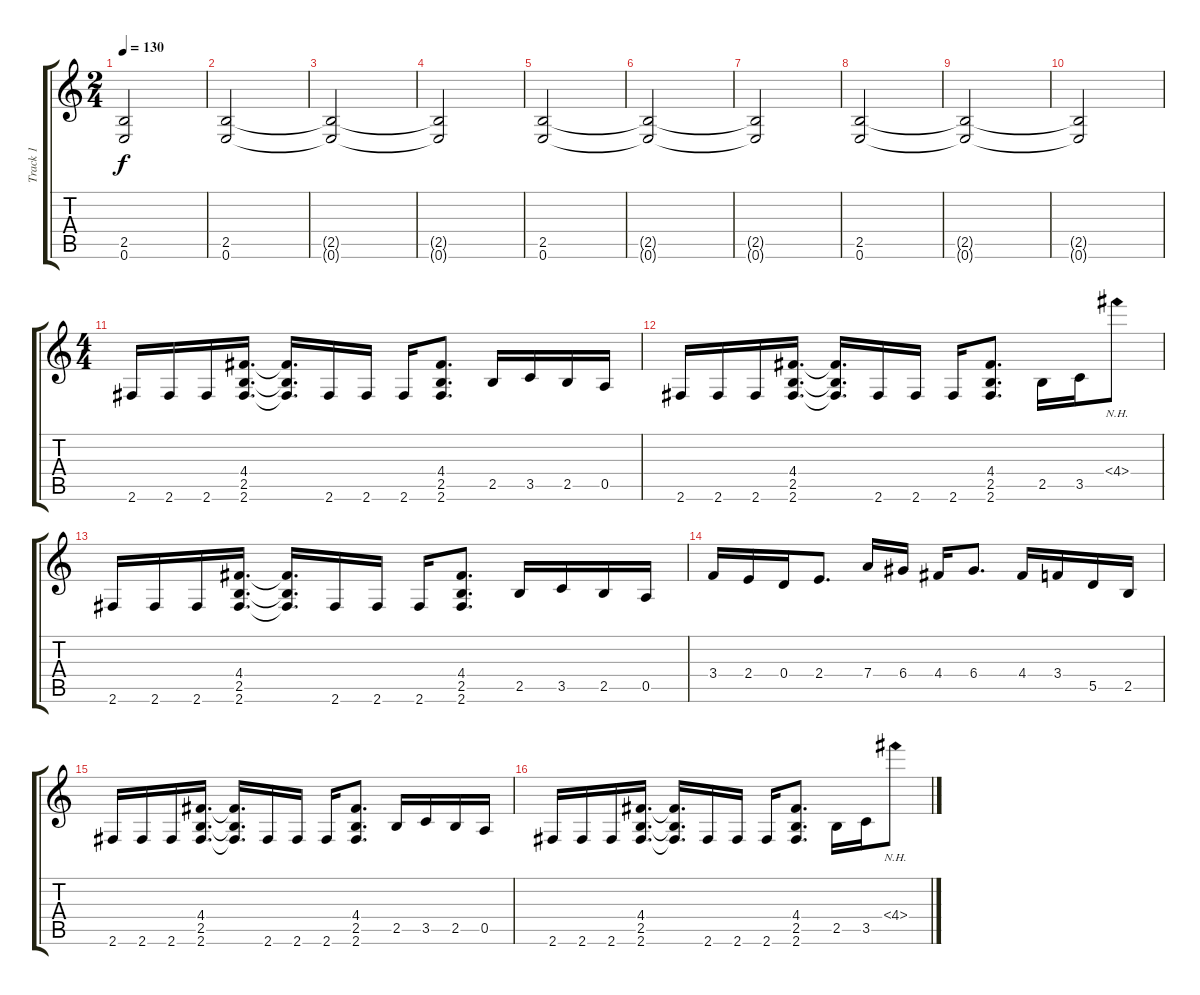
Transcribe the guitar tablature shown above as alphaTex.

\track ("Track 1" "Track 1") {instrument overdrivenguitar}
\staff {score tabs}
\tuning (E4 B3 G3 D3 A2 E2) {hide}
\ts (2 4)
\tempo 130
\clef g2
\ks c
(2.5{t} 0.6{t}).2{dy f} |
(2.5 0.6).2 |
(2.5{t} 0.6{t}).2 |
(2.5{t} 0.6{t}).2 |
(2.5 0.6).2 |
(2.5{t} 0.6{t}).2 |
(2.5{t} 0.6{t}).2 |
(2.5 0.6).2 |
(2.5{t} 0.6{t}).2 |
(2.5{t} 0.6{t}).2 |
\ts (4 4)
2.6.16 2.6.16 2.6.16 (4.4 2.5 2.6).16{d} (4.4{t} 2.5{t} 2.6{t}).16{d} 2.6.16 2.6.16 2.6.16 (4.4 2.5 2.6).8{d} 2.5.16 3.5.16 2.5.16 0.5.16 |
2.6.16 2.6.16 2.6.16 (4.4 2.5 2.6).16{d} (4.4{t} 2.5{t} 2.6{t}).16{d} 2.6.16 2.6.16 2.6.16 (4.4 2.5 2.6).8{d} 2.5.16 3.5.16 4.4{nh}.8 |
2.6.16 2.6.16 2.6.16 (4.4 2.5 2.6).16{d} (4.4{t} 2.5{t} 2.6{t}).16{d} 2.6.16 2.6.16 2.6.16 (4.4 2.5 2.6).8{d} 2.5.16 3.5.16 2.5.16 0.5.16 |
3.4.16 2.4.16 0.4.16 2.4.8{d} 7.4.16 6.4.16 4.4.16 6.4.8{d} 4.4.16 3.4.16 5.5.16 2.5.16 |
2.6.16 2.6.16 2.6.16 (4.4 2.5 2.6).16{d} (4.4{t} 2.5{t} 2.6{t}).16{d} 2.6.16 2.6.16 2.6.16 (4.4 2.5 2.6).8{d} 2.5.16 3.5.16 2.5.16 0.5.16 |
2.6.16 2.6.16 2.6.16 (4.4 2.5 2.6).16{d} (4.4{t} 2.5{t} 2.6{t}).16{d} 2.6.16 2.6.16 2.6.16 (4.4 2.5 2.6).8{d} 2.5.16 3.5.16 4.4{nh}.8
